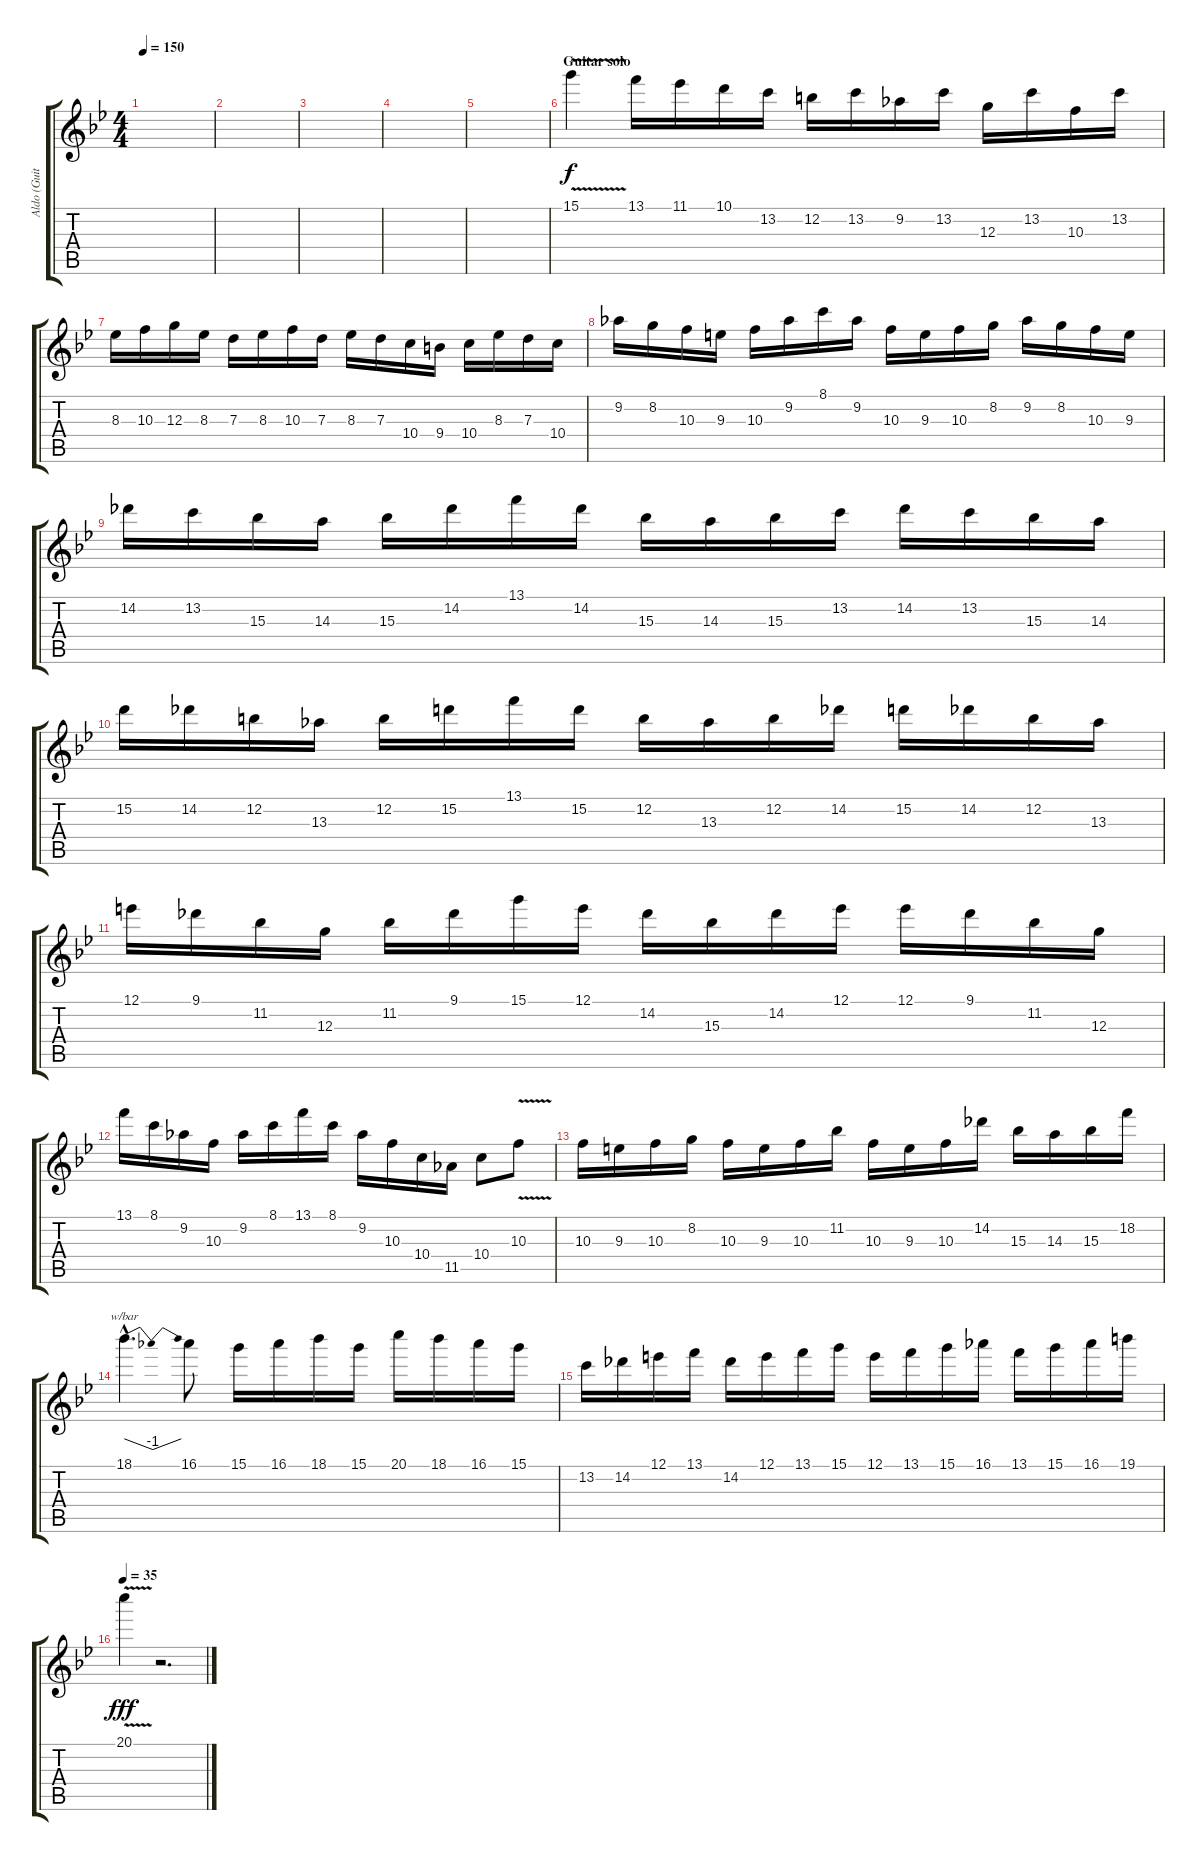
\track ("Aldo (Guitar I)" "Aldo (Guit") {instrument distortionguitar}
\staff {score tabs}
\tuning (E4 B3 G3 D3 A2 E2) {hide}
\ts (4 4)
\tempo 150
\clef g2
\ks gminor
|
|
|
|
|
\section ("" "Guitar solo")
15.1{v}.4 13.1.16 11.1.16 10.1.16 13.2.16 12.2.16 13.2.16 9.2.16 13.2.16 12.3.16 13.2.16 10.3.16 13.2.16 |
8.3.16 10.3.16 12.3.16 8.3.16 7.3.16 8.3.16 10.3.16 7.3.16 8.3.16 7.3.16 10.4.16 9.4.16 10.4.16 8.3.16 7.3.16 10.4.16 |
9.2.16 8.2.16 10.3.16 9.3.16 10.3.16 9.2.16 8.1.16 9.2.16 10.3.16 9.3.16 10.3.16 8.2.16 9.2.16 8.2.16 10.3.16 9.3.16 |
14.2.16 13.2.16 15.3.16 14.3.16 15.3.16 14.2.16 13.1.16 14.2.16 15.3.16 14.3.16 15.3.16 13.2.16 14.2.16 13.2.16 15.3.16 14.3.16 |
15.2.16 14.2.16 12.2.16 13.3.16 12.2.16 15.2.16 13.1.16 15.2.16 12.2.16 13.3.16 12.2.16 14.2.16 15.2.16 14.2.16 12.2.16 13.3.16 |
12.1.16 9.1.16 11.2.16 12.3.16 11.2.16 9.1.16 15.1.16 12.1.16 14.2.16 15.3.16 14.2.16 12.1.16 12.1.16 9.1.16 11.2.16 12.3.16 |
13.1.16 8.1.16 9.2.16 10.3.16 9.2.16 8.1.16 13.1.16 8.1.16 9.2.16 10.3.16 10.4.16 11.5.16 10.4.8 10.3{v}.8 |
10.3.16 9.3.16 10.3.16 8.2.16 10.3.16 9.3.16 10.3.16 11.2.16 10.3.16 9.3.16 10.3.16 14.2.16 15.3.16 14.3.16 15.3.16 18.2.16 |
18.1{hac}.4{d tbe (dip default 0 0 30 -4 60 0)} 16.1.8 15.1.16 16.1.16 18.1.16 15.1.16 20.1.16 18.1.16 16.1.16 15.1.16 |
13.2.16 14.2.16 12.1.16 13.1.16 14.2.16 12.1.16 13.1.16 15.1.16 12.1.16 13.1.16 15.1.16 16.1.16 13.1.16 15.1.16 16.1.16 19.1.16 |
\tempo 35
20.1{v}.4{dy fff} r.2{d}
